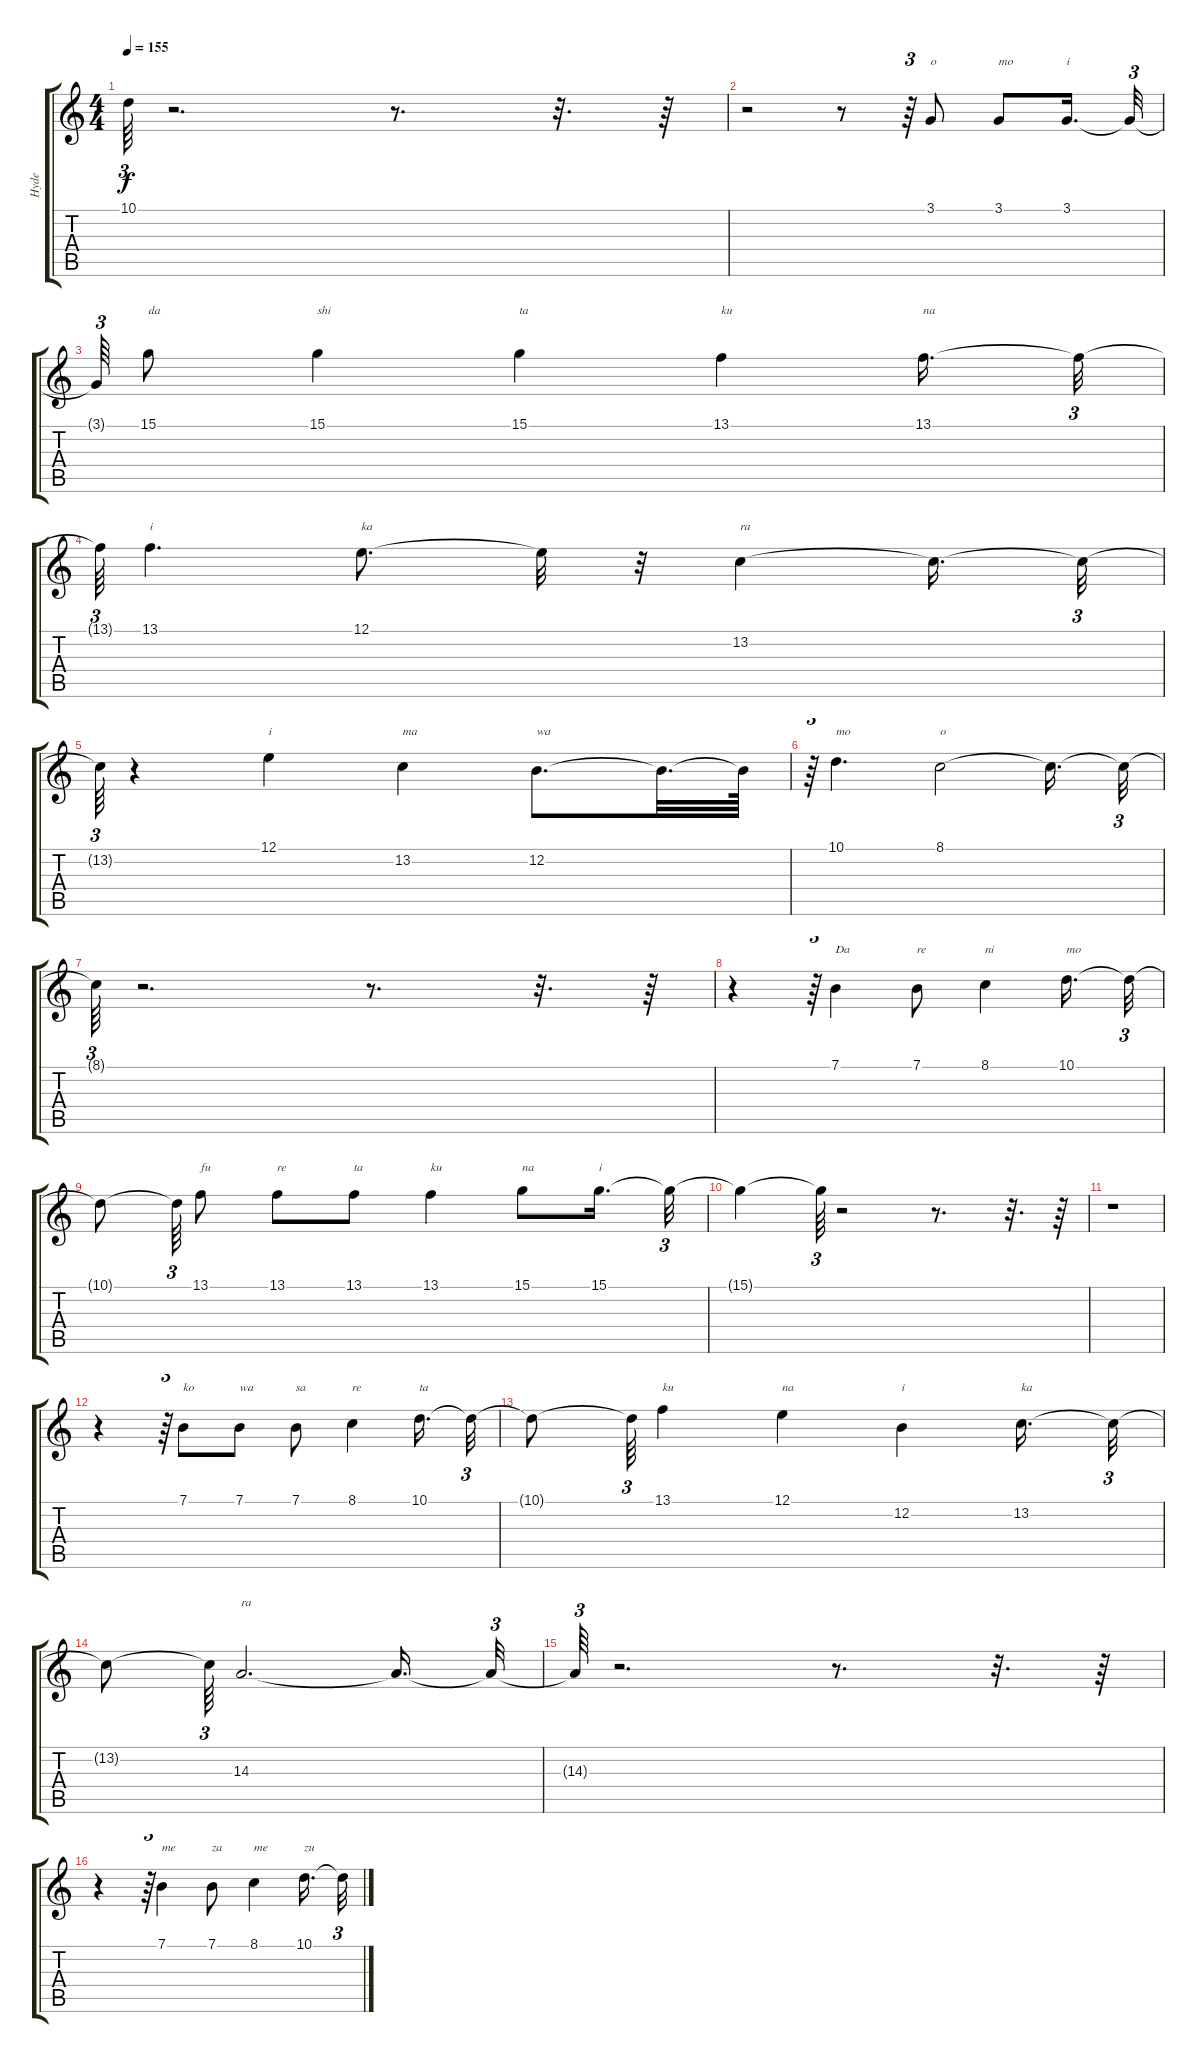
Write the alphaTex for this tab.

\track ("Hyde" "Hyde") {instrument flute}
\staff {score tabs}
\tuning (E4 B3 G3 D3 A2 E2) {hide}
\ts (4 4)
\tempo 155
\clef g2
\ks c
10.1{t}.64{tu (3 2) dy f} r.2{d} r.8{d} r.32{d} r.64 |
r.2 r.8 r.64{tu (3 2)} 3.1.8{txt "o"} 3.1.8{txt "mo"} 3.1.16{d txt "i"} 3.1{t}.32{tu (3 2)} |
3.1{t}.64{tu (3 2)} 15.1.8{txt "da"} 15.1.4{txt "shi"} 15.1.4{txt "ta"} 13.1.4{txt "ku"} 13.1.16{d txt "na"} 13.1{t}.32{tu (3 2)} |
13.1{t}.64{tu (3 2)} 13.1.4{d txt "i"} 12.1.8{d txt "ka"} 12.1{t}.32 r.32 13.2.4{txt "ra"} 13.2{t}.16{d} 13.2{t}.32{tu (3 2)} |
13.2{t}.64{tu (3 2)} r.4 12.1.4{txt "i"} 13.2.4{txt "ma"} 12.2.8{d txt "wa"} 12.2{t}.32{d} 12.2{t}.64 |
r.64{tu (3 2)} 10.1.4{d txt "mo"} 8.1.2{txt "o"} 8.1{t}.16{d} 8.1{t}.32{tu (3 2)} |
8.1{t}.64{tu (3 2)} r.2{d} r.8{d} r.32{d} r.64 |
r.4 r.64{tu (3 2)} 7.1.4{txt "Da"} 7.1.8{txt "re"} 8.1.4{txt "ni"} 10.1.16{d txt "mo"} 10.1{t}.32{tu (3 2)} |
10.1{t}.8 10.1{t}.64{tu (3 2)} 13.1.8{txt "fu"} 13.1.8{txt "re"} 13.1.8{txt "ta"} 13.1.4{txt "ku"} 15.1.8{txt "na"} 15.1.16{d txt "i"} 15.1{t}.32{tu (3 2)} |
15.1{t}.4 15.1{t}.64{tu (3 2)} r.2 r.8{d} r.32{d} r.64 |
r.1 |
r.4 r.64{tu (3 2)} 7.1.8{txt "ko"} 7.1.8{txt "wa"} 7.1.8{txt "sa"} 8.1.4{txt "re"} 10.1.16{d txt "ta"} 10.1{t}.32{tu (3 2)} |
10.1{t}.8 10.1{t}.64{tu (3 2)} 13.1.4{txt "ku"} 12.1.4{txt "na"} 12.2.4{txt "i"} 13.2.16{d txt "ka"} 13.2{t}.32{tu (3 2)} |
13.2{t}.8 13.2{t}.64{tu (3 2)} 14.3.2{d txt "ra"} 14.3{t}.16{d} 14.3{t}.32{tu (3 2)} |
14.3{t}.64{tu (3 2)} r.2{d} r.8{d} r.32{d} r.64 |
r.4 r.64{tu (3 2)} 7.1.4{txt "me"} 7.1.8{txt "za"} 8.1.4{txt "me"} 10.1.16{d txt "zu"} 10.1{t}.32{tu (3 2)}
